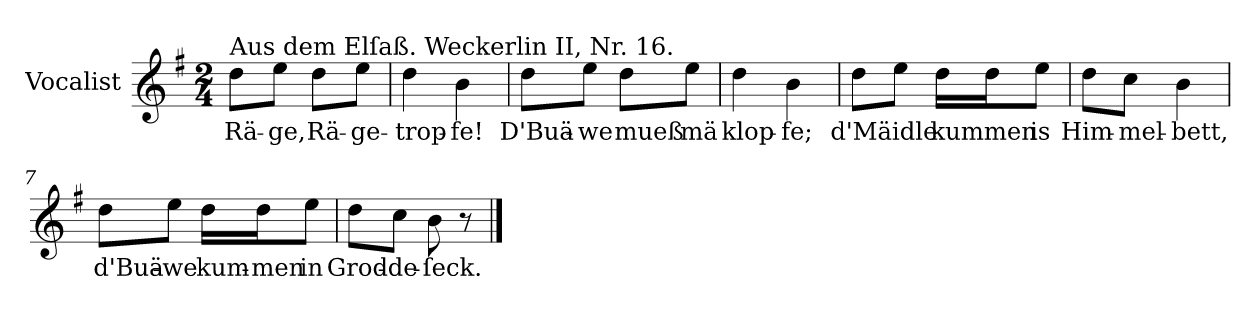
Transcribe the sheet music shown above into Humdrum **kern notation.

**kern	**text
*part1	*part1
*staff1	*staff1
*I"Vocalist	*
*k[f#]	*
*G:	*
*M2/4	*
=1	=1
!LO:TX:a:t=Aus dem Elſaß. Weckerlin II, Nr. 16.	!
8ddL	Rä-
8eeJ	-ge,
8ddL	Rä-
8eeJ	-ge-
=2	=2
4dd	-trop-
4b	-fe!
=3	=3
8ddL	D'Buä-
8eeJ	-we
8ddL	mueß
8eeJ	mä
=4	=4
4dd	klop-
4b	-fe;
=5	=5
8ddL	d'Mäidle
8eeJ	.
16ddLL	kummen
16ddJ	.
8eeJ	is
=6	=6
8ddL	Him-
8ccJ	-mel-
4b	-bett,
=7	=7
8ddL	d'Buä-
8eeJ	-we
16ddLL	kum-
16ddJ	-men
8eeJ	in
=8	=8
8ddL	Grod-
8ccJ	-de-
8b	-ſeck.
8r	.
==	==
*-	*-
